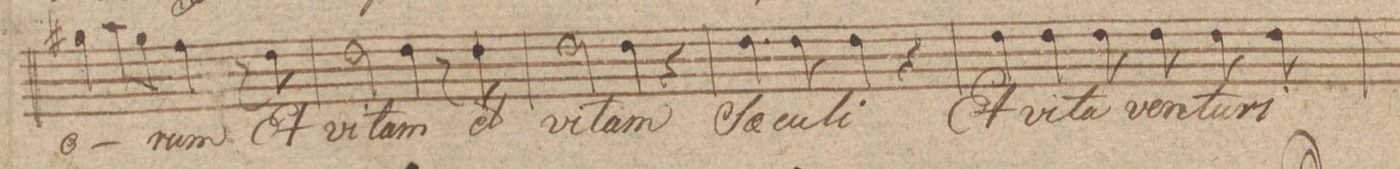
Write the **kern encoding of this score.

**kern	**text	**dynam
*I"Alto	*	*
*clefC3	*	*
*k[f#c#g#d#]	*	*
*met(c)	*	*
*M4/4	*	*
4a#X\	-o-	.
8b\L	.	.
8a#\J	.	.
4g#\	-rum	.
8r	.	.
8e\	Et	.
=166	=166	=166
2e\	vi-	.
4e\	-tam	.
8r	.	.
8e\	et	.
=167	=167	=167
2e\	vi-	.
4e\	-tam	.
4r	.	.
=168	=168	=168
4.e\	Sae-	.
8e\	-cu-	.
4e\	-li	.
4r	.	.
=169	=169	=169
4e\	Et	.
4e\	vi-	.
8e\	-tam	.
8e\	ven-	.
8e\	-tu-	.
8e\	-ri	.
=170	=170	=170
*-	*-	*-
